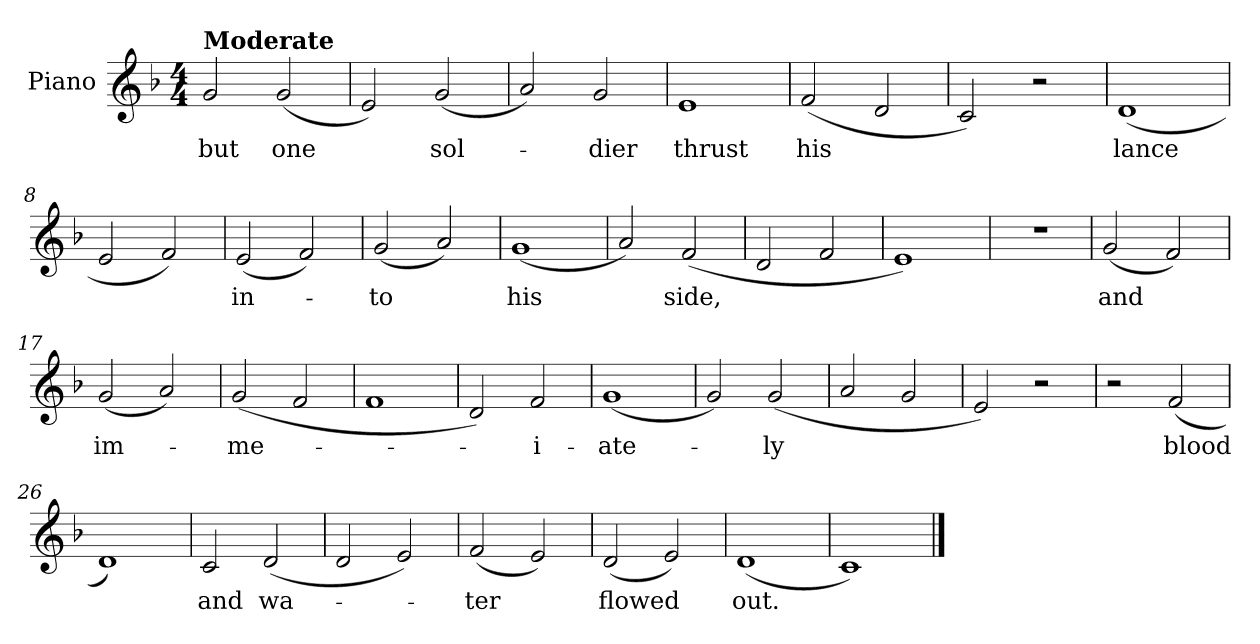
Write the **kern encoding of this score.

**kern	**text
*part1	*part1
*staff1	*staff1
*I"Piano	*
*I'Pno.	*
*clefG2	*
*k[b-]	*
*M4/4	*
*MM120	*
=1	=1
!LO:TX:a:B:t=Moderate	!
!	!LO:LY:b
2g/	but
!	!LO:LY:b
(<2g/	one
=2	=2
2e/)	.
!	!LO:LY:b
(>2g/	sol-
=3	=3
2a/)	.
!	!LO:LY:b
2g/	-dier
=4	=4
!	!LO:LY:b
1e	thrust
=5	=5
!	!LO:LY:b
(<2f/	his
2d/	.
=6	=6
2c/)	.
2r	.
=7	=7
!	!LO:LY:b
(>1d	lance
=8	=8
2e/	.
2f/)	.
=9	=9
!	!LO:LY:b
(>2e/	in-
2f/)	.
=10	=10
!	!LO:LY:b
(>2g/	-to
2a/)	.
=11	=11
!	!LO:LY:b
(>1g	his
=12	=12
2a/)	.
!	!LO:LY:b
(<2f/	side,
=13	=13
2d/	.
2f/	.
=14	=14
1e)	.
!!LO:LB:g=z
=15	=15
1r	.
!!LO:LB:g=z
=16	=16
!	!LO:LY:b
(<2g/	and
2f/)	.
=17	=17
!	!LO:LY:b
(>2g/	im-
2a/)	.
=18	=18
!	!LO:LY:b
(<2g/	-me-
2f/	.
=19	=19
1f	.
=20	=20
2d/)	.
!	!LO:LY:b
2f/	-i-
=21	=21
!	!LO:LY:b
(<1g	-ate-
=22	=22
2g/)	.
!	!LO:LY:b
(>2g/	-ly
=23	=23
2a/	.
2g/	.
=24	=24
2e/)	.
2r	.
=25	=25
2r	.
!	!LO:LY:b
(<2f/	blood
=26	=26
1d)	.
=27	=27
!	!LO:LY:b
2c/	and
!	!LO:LY:b
(>2d/	wa-
=28	=28
2d/	.
2e/)	.
=29	=29
!	!LO:LY:b
(<2f/	-ter
2e/)	.
=30	=30
!	!LO:LY:b
(>2d/	flowed
2e/)	.
!!LO:LB:g=z
=31	=31
!	!LO:LY:b
(<1d	out.
=32	=32
1c)	.
==	==
*-	*-
